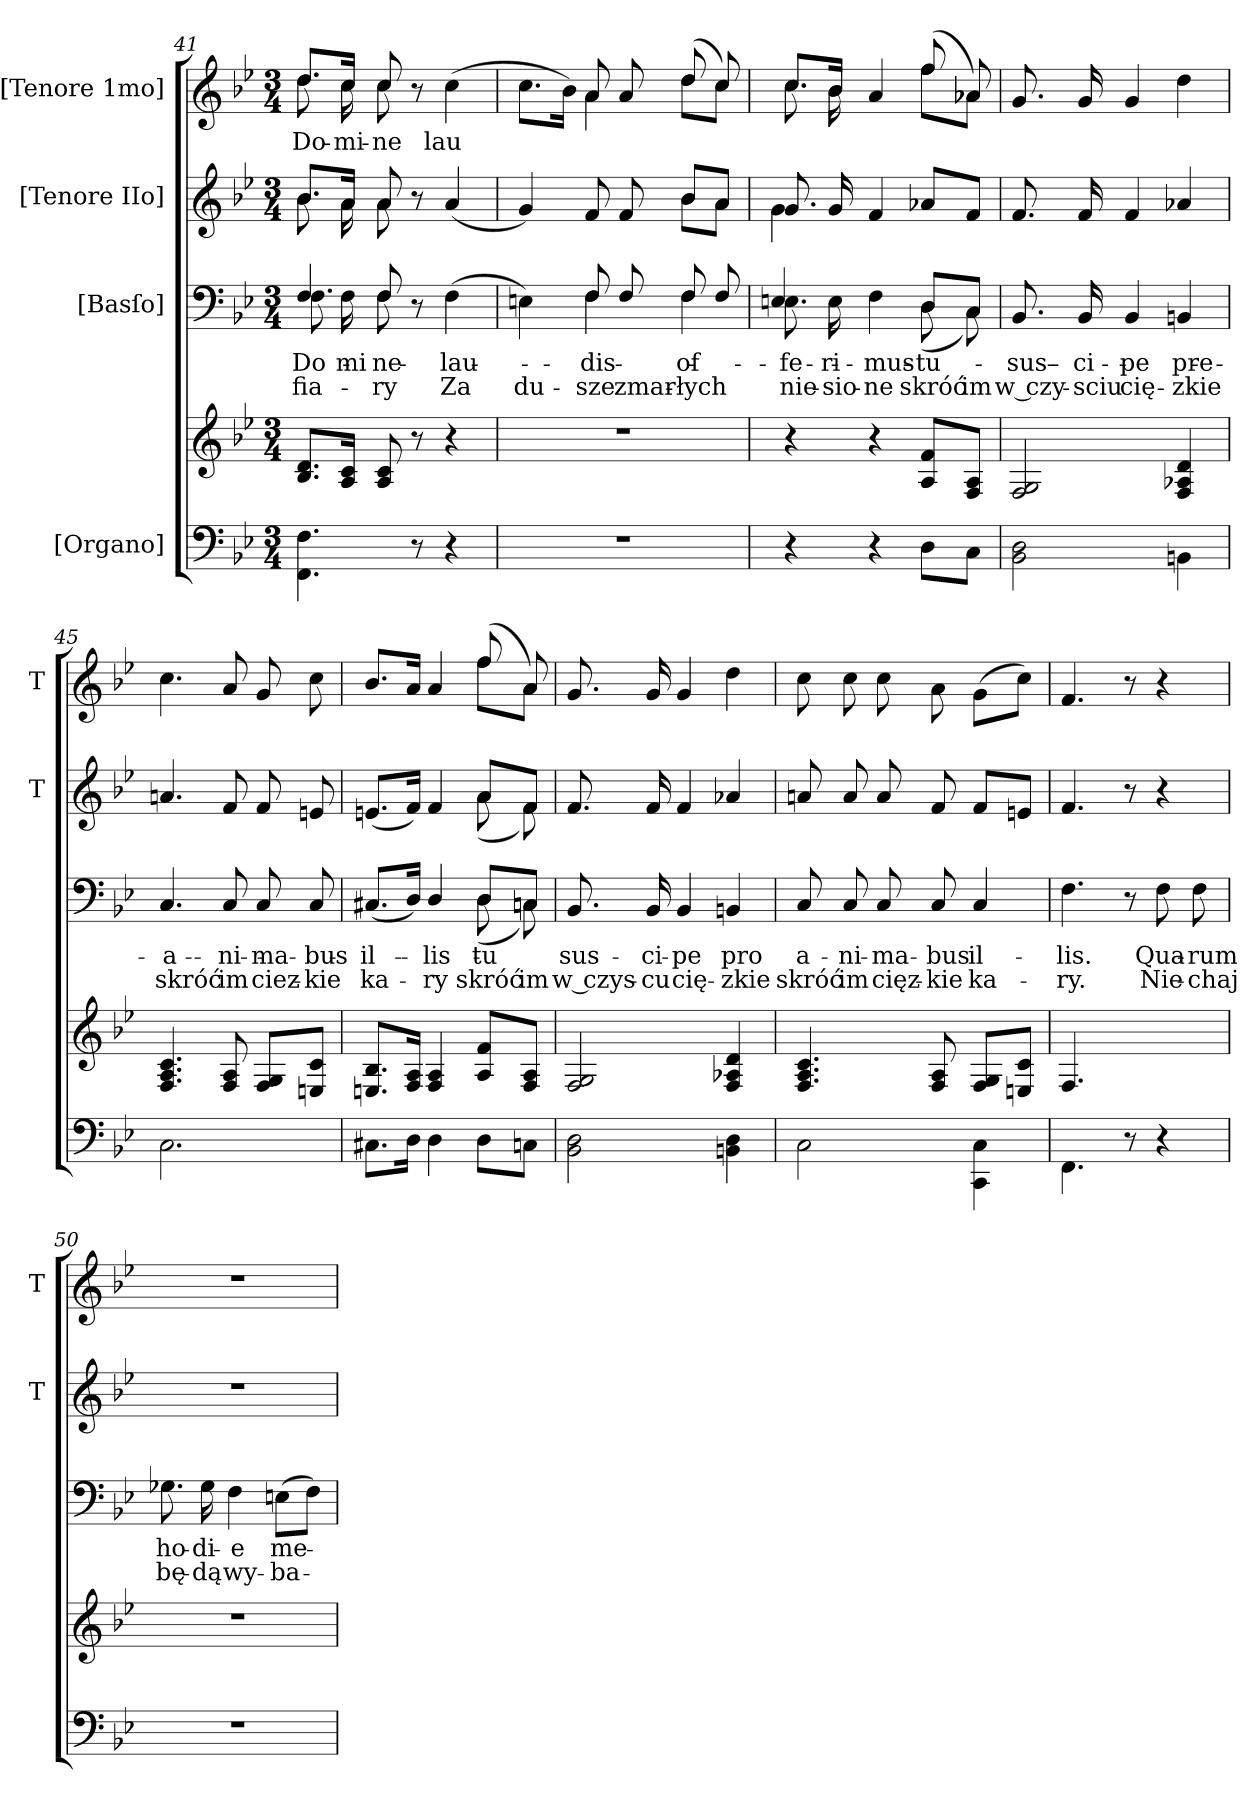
**kern	**kern	**kern	**text	**text	**kern	**kern	**text
*part4	*part4	*part3	*part3	*part3	*part2	*part1	*part1
*staff5	*staff4	*staff3	*staff3	*staff3	*staff2	*staff1	*staff1
*I"[Organo]	*	*I"[Basſo]	*	*	*I"[Tenore IIo]	*I"[Tenore 1mo]	*
*	*	*	*	*	*I'T	*I'T	*
*clefF4	*clefG2	*clefF4	*	*	*clefG2	*clefG2	*
*	*	*	*	*	*ITrd7c12	*ITrd7c12	*
*k[b-e-]	*k[b-e-]	*k[b-e-]	*	*	*k[b-e-]	*k[b-e-]	*
*M3/4	*M3/4	*M3/4	*	*	*M3/4	*M3/4	*
=41	=41	=41	=41	=41	=41	=41	=41
*	*	*^	*	*	*^	*^	*
4.FF\ 4.F\	8.B-/ 8.d/L	4F/	8.F\	Do-	-fia-	8.B-/L	8.B-\	8.d/L	8.d\	Do-
.	16A/ 16c/Jk	.	16F\	-mi-	.	16A/Jk	16A\	16c/Jk	16c\	-mi-
.	8A/ 8c/	8F/	8F\	-ne	-ry	8A/	8A\	8c/	8c\	-ne
8r	8r	8r	8ryy	.	.	8r	8ryy	8r	8ryy	.
4r	4r	(4F\	4ryy	lau-	Za	(4A/	4ryy	(4c\	4ryy	lau
=42	=42	=42	=42	=42	=42	=42	=42	=42	=42	=42
2.r	2.r	4En\)	4ryy	.	du-	4G/)	2ryy	8.c\L	4ryy	.
.	.	.	.	.	.	.	.	16B-\Jk)	.	.
.	.	8F/	4F\	-dis	-sze	8F/	.	8A/	4A\	.
.	.	8F/	.	.	zmar-	8F/	.	8A/	.	.
.	.	8F/	4F\	of-	-łych	8B-/L	8B-\L	(8d/	8d\L	.
.	.	8F/	.	.	.	8A/J	8A\J	8c/)	8c\J	.
=43	=43	=43	=43	=43	=43	=43	=43	=43	=43	=43
4r	4r	8.En\	4E/	-fe-	nie-	8.G/	4G\	8.c/L	8.c\	.
.	.	16E\	.	-ri-	-sio-	16G/	.	16B-/Jk	16B-\	.
4r	4r	4F\	4ryy	-mus	-ne	4F/	2ryy	4A/	4ryy	.
8D\L	8A/ 8f/L	8D/L	(8D\	tu	skróć	8A-X/L	.	(8f/	8f\L	.
8C\J	8F/ 8A/J	8C/J	8C\)	.	im	8F/J	.	8A-X/)	8A-X\J	.
*	*	*v	*v	*	*	*	*	*v	*v	*
*	*	*	*	*	*v	*v	*	*
=44	=44	=44	=44	=44	=44	=44	=44
2BB-\ 2D\	2F/ 2G/	8.BB-/	sus-	w czy-	8.F/	8.G/	.
.	.	16BB-/	-ci-	-sciu	16F/	16G/	.
.	.	4BB-/	-pe	cię-	4F/	4G/	.
4BBn\	4F/ 4A-X/ 4d/	4BBn/	pre-	-zkie	4A-X/	4d\	.
=45	=45	=45	=45	=45	=45	=45	=45
2.C\	4.F/ 4.A/ 4.c/	4.C/	-a-	skróć	4.An/	4.c\	.
.	8F/ 8A/	8C/	-ni-	im	8F/	8A/	.
.	8F/ 8G/L	8C/	-ma-	ciez-	8F/	8G/	.
.	8En/ 8c/J	8C/	-bus	-kie	8En/	8c\	.
=46	=46	=46	=46	=46	=46	=46	=46
*	*	*^	*	*	*^	*^	*
8.C#X\L	8.En/ 8.B-/L	(8.C#X/L	2ryy	il-	ka-	(8.En/L	2ryy	8.B-/L	2ryy	.
16D\Jk	16F/ 16A/Jk	16D/Jk)	.	.	.	16F/Jk)	.	16A/Jk	.	.
4D\	4F/ 4A/	4D/	.	-lis	-ry	4F/	.	4A/	.	.
8D\L	8A/ 8f/L	8D/L	(8D\	tu	skróć	8A/L	(8A\	(8f/	8f\L	.
8Cn\J	8F/ 8A/J	8Cn/J	8Cn\)	.	im	8F/J	8F\)	8A/)	8A\J	.
*	*	*v	*v	*	*	*	*	*v	*v	*
*	*	*	*	*	*v	*v	*	*
=47	=47	=47	=47	=47	=47	=47	=47
2BB-\ 2D\	2F/ 2G/	8.BB-/	sus-	w czys-	8.F/	8.G/	.
.	.	16BB-/	-ci-	-cu	16F/	16G/	.
.	.	4BB-/	-pe	cię-	4F/	4G/	.
4BBn\ 4D\	4F/ 4A-X/ 4d/	4BBn/	pro	-zkie	4A-X/	4d\	.
=48	=48	=48	=48	=48	=48	=48	=48
2C\	4.F/ 4.A/ 4.c/	8C/	a-	skróć	8An/	8c\	.
.	.	8C/	-ni-	im	8A/	8c\	.
.	.	8C/	-ma-	cięz-	8A/	8c\	.
.	8F/ 8A/	8C/	-bus	-kie	8F/	8A\	.
4CC\ 4C\	8F/ 8G/L	4C/	il-	ka-	8F/L	(8G\L	.
.	8En/ 8c/J	.	.	.	8En/J	8c\J)	.
=49	=49	=49	=49	=49	=49	=49	=49
4.FF\	4.F/	4.F\	-lis.	-ry.	4.F/	4.F/	.
8r	8ryy	8r	.	.	8r	8r	.
4r	4ryy	8F\	Qua-	Nie-	4r	4r	.
.	.	8F\	-rum	-chaj	.	.	.
=50	=50	=50	=50	=50	=50	=50	=50
2.r	2.r	8.G-X\	ho-	bę-	2.r	2.r	.
.	.	16G-\	-di-	-dą	.	.	.
.	.	4F\	-e	wy-	.	.	.
.	.	(8En\L	me-	-ba-	.	.	.
.	.	8F\J)	.	.	.	.	.
=	=	=	=	=	=	=	=
*-	*-	*-	*-	*-	*-	*-	*-
